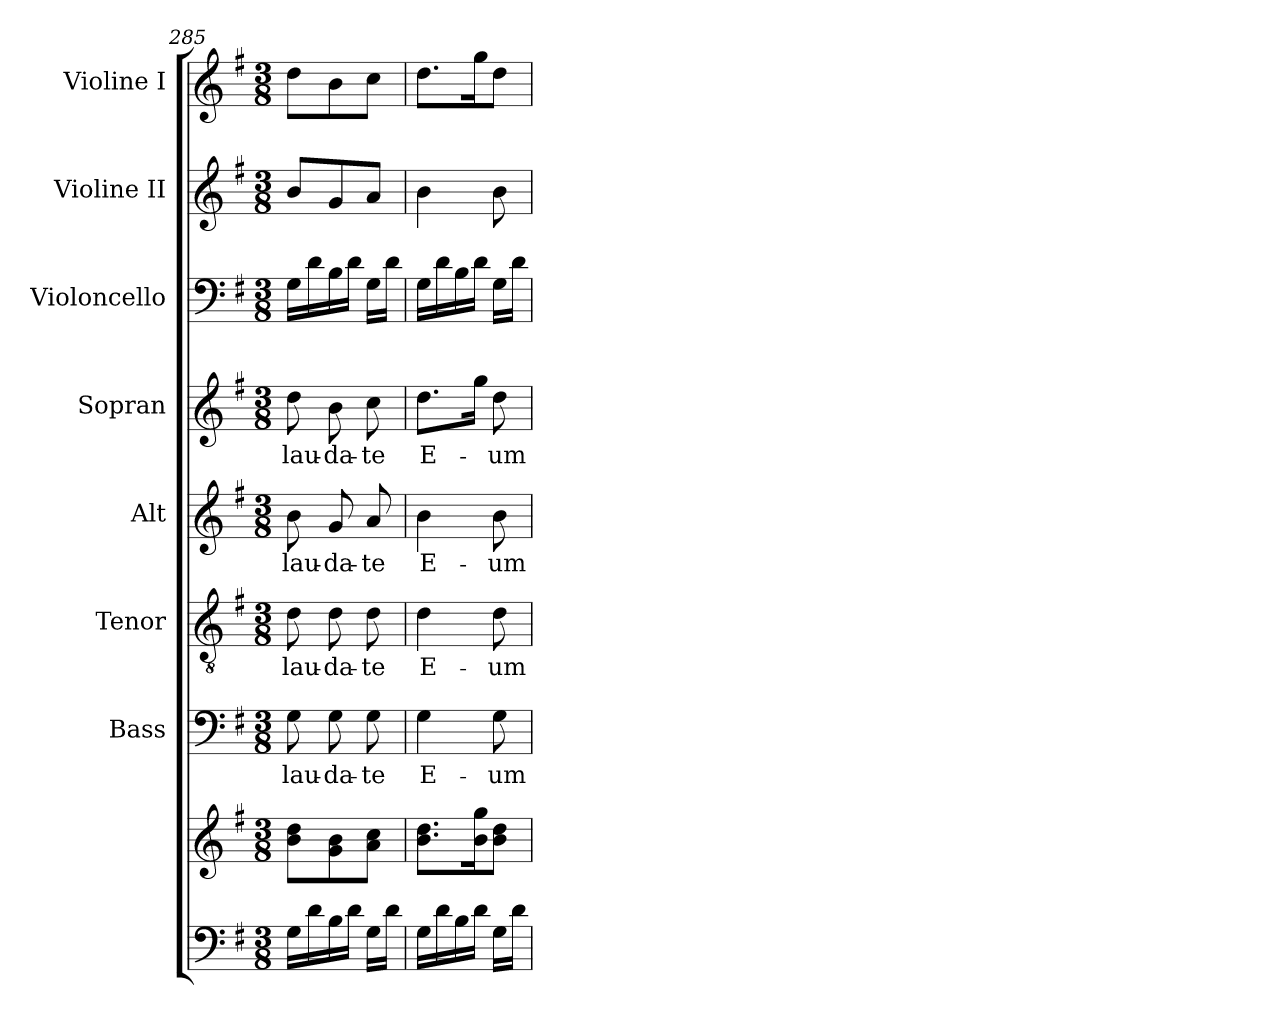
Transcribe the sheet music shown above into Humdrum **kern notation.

**kern	**kern	**kern	**text	**kern	**text	**kern	**text	**kern	**text	**kern	**kern	**kern
*part8	*part8	*part7	*part7	*part6	*part6	*part5	*part5	*part4	*part4	*part3	*part2	*part1
*staff9	*staff8	*staff7	*staff7	*staff6	*staff6	*staff5	*staff5	*staff4	*staff4	*staff3	*staff2	*staff1
*	*	*I"Bass	*	*I"Tenor	*	*I"Alt	*	*I"Sopran	*	*I"Violoncello	*I"Violine II	*I"Violine I
*	*	*I'B.	*	*I'T.	*	*I'A.	*	*I'S.	*	*I'Vc.	*I'Vl. II	*I'Vl. I
*clefF4	*clefG2	*clefF4	*	*clefGv2	*	*clefG2	*	*clefG2	*	*clefF4	*clefG2	*clefG2
*	*	*	*	*	*	*	*	*	*	*ITrd7c12	*	*
*k[f#]	*k[f#]	*k[f#]	*	*k[f#]	*	*k[f#]	*	*k[f#]	*	*k[f#]	*k[f#]	*k[f#]
*G:	*G:	*G:	*	*G:	*	*G:	*	*G:	*	*G:	*G:	*G:
*M3/8	*M3/8	*M3/8	*	*M3/8	*	*M3/8	*	*M3/8	*	*M3/8	*M3/8	*M3/8
=285	=285	=285	=285	=285	=285	=285	=285	=285	=285	=285	=285	=285
!	!	!	!LO:LY:b	!	!LO:LY:b	!	!LO:LY:b	!	!LO:LY:b	!	!	!
16G\LL	8b\ 8dd\L	8G\	lau-	8d\	lau-	8b\	lau-	8dd\	lau-	16GG\LL	8b/L	8dd\L
16d\	.	.	.	.	.	.	.	.	.	16D\	.	.
!	!	!	!LO:LY:b	!	!LO:LY:b	!	!LO:LY:b	!	!LO:LY:b	!	!	!
16B\	8g\ 8b\	8G\	-da-	8d\	-da-	8g/	-da-	8b\	-da-	16BB\	8g/	8b\
16d\JJ	.	.	.	.	.	.	.	.	.	16D\JJ	.	.
!	!	!	!LO:LY:b	!	!LO:LY:b	!	!LO:LY:b	!	!LO:LY:b	!	!	!
16G\LL	8a\ 8cc\J	8G\	-te	8d\	-te	8a/	-te	8cc\	-te	16GG\LL	8a/J	8cc\J
16d\JJ	.	.	.	.	.	.	.	.	.	16D\JJ	.	.
!!LO:PB:g=z
=286	=286	=286	=286	=286	=286	=286	=286	=286	=286	=286	=286	=286
!	!	!	!LO:LY:b	!	!LO:LY:b	!	!LO:LY:b	!	!LO:LY:b	!	!	!
16G\LL	8.b\ 8.dd\L	4G\	E-	4d\	E-	4b\	E-	8.dd\L	E-	16GG\LL	4b\	8.dd\L
16d\	.	.	.	.	.	.	.	.	.	16D\	.	.
16B\	.	.	.	.	.	.	.	.	.	16BB\	.	.
16d\JJ	16b\ 16gg\k	.	.	.	.	.	.	16gg\Jk	.	16D\JJ	.	16gg\k
!	!	!	!LO:LY:b	!	!LO:LY:b	!	!LO:LY:b	!	!LO:LY:b	!	!	!
16G\LL	8b\ 8dd\J	8G\	-um	8d\	-um	8b\	-um	8dd\	-um	16GG\LL	8b\	8dd\J
16d\JJ	.	.	.	.	.	.	.	.	.	16D\JJ	.	.
=	=	=	=	=	=	=	=	=	=	=	=	=
*-	*-	*-	*-	*-	*-	*-	*-	*-	*-	*-	*-	*-
